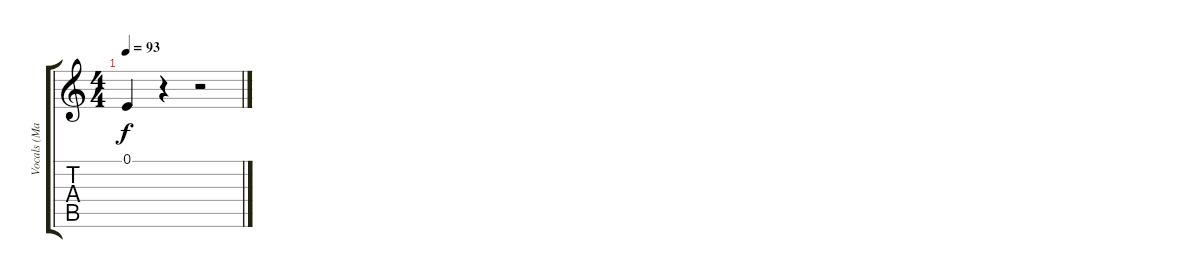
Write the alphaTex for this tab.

\track ("Vocals (Matt)" "Vocals (Ma") {instrument acousticgrandpiano}
\staff {score tabs}
\tuning (E4 B3 G3 D3 A2 D2) {hide}
\ts (4 4)
\tempo 93
\clef g2
\ks c
0.1{t}.4{dy f} r.4 r.2
